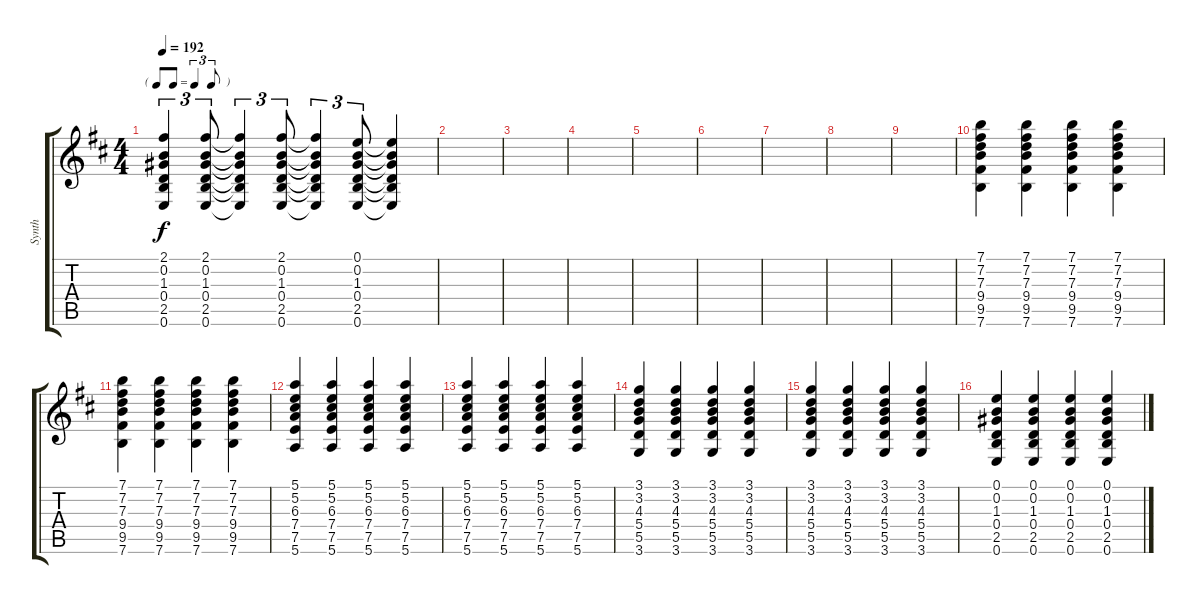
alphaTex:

\track ("Synth" "Synth") {instrument acousticguitarnylon}
\staff {score tabs}
\tuning (E4 B3 G3 D3 A2 E2) {hide}
\ts (4 4)
\tf triplet8th
\tempo 192
\clef g2
\ks bminor
(2.1{t} 0.2{t} 1.3{t} 0.4{t} 2.5{t} 0.6).4{tu (3 2) dy f} (2.1 0.2 1.3 0.4 2.5 0.6).8{tu (3 2)} (2.1{t} 0.2{t} 1.3{t} 0.4{t} 2.5{t} 0.6{t}).4{tu (3 2)} (2.1 0.2 1.3 0.4 2.5 0.6).8{tu (3 2)} (2.1{t} 0.2{t} 1.3{t} 0.4{t} 2.5{t} 0.6{t}).4{tu (3 2)} (0.1 0.2 1.3 0.4 2.5 0.6).8{tu (3 2)} (0.1{t} 0.2{t} 1.3{t} 0.4{t} 2.5{t} 0.6{t}).4 |
|
|
|
|
|
|
|
|
(7.1 7.2 7.3 9.4 9.5 7.6).4 (7.1 7.2 7.3 9.4 9.5 7.6).4 (7.1 7.2 7.3 9.4 9.5 7.6).4 (7.1 7.2 7.3 9.4 9.5 7.6).4 |
(7.1 7.2 7.3 9.4 9.5 7.6).4 (7.1 7.2 7.3 9.4 9.5 7.6).4 (7.1 7.2 7.3 9.4 9.5 7.6).4 (7.1 7.2 7.3 9.4 9.5 7.6).4 |
(5.1 5.2 6.3 7.4 7.5 5.6).4 (5.1 5.2 6.3 7.4 7.5 5.6).4 (5.1 5.2 6.3 7.4 7.5 5.6).4 (5.1 5.2 6.3 7.4 7.5 5.6).4 |
(5.1 5.2 6.3 7.4 7.5 5.6).4 (5.1 5.2 6.3 7.4 7.5 5.6).4 (5.1 5.2 6.3 7.4 7.5 5.6).4 (5.1 5.2 6.3 7.4 7.5 5.6).4 |
(3.1 3.2 4.3 5.4 5.5 3.6).4 (3.1 3.2 4.3 5.4 5.5 3.6).4 (3.1 3.2 4.3 5.4 5.5 3.6).4 (3.1 3.2 4.3 5.4 5.5 3.6).4 |
(3.1 3.2 4.3 5.4 5.5 3.6).4 (3.1 3.2 4.3 5.4 5.5 3.6).4 (3.1 3.2 4.3 5.4 5.5 3.6).4 (3.1 3.2 4.3 5.4 5.5 3.6).4 |
(0.1 0.2 1.3 0.4 2.5 0.6).4 (0.1 0.2 1.3 0.4 2.5 0.6).4 (0.1 0.2 1.3 0.4 2.5 0.6).4 (0.1 0.2 1.3 0.4 2.5 0.6).4
